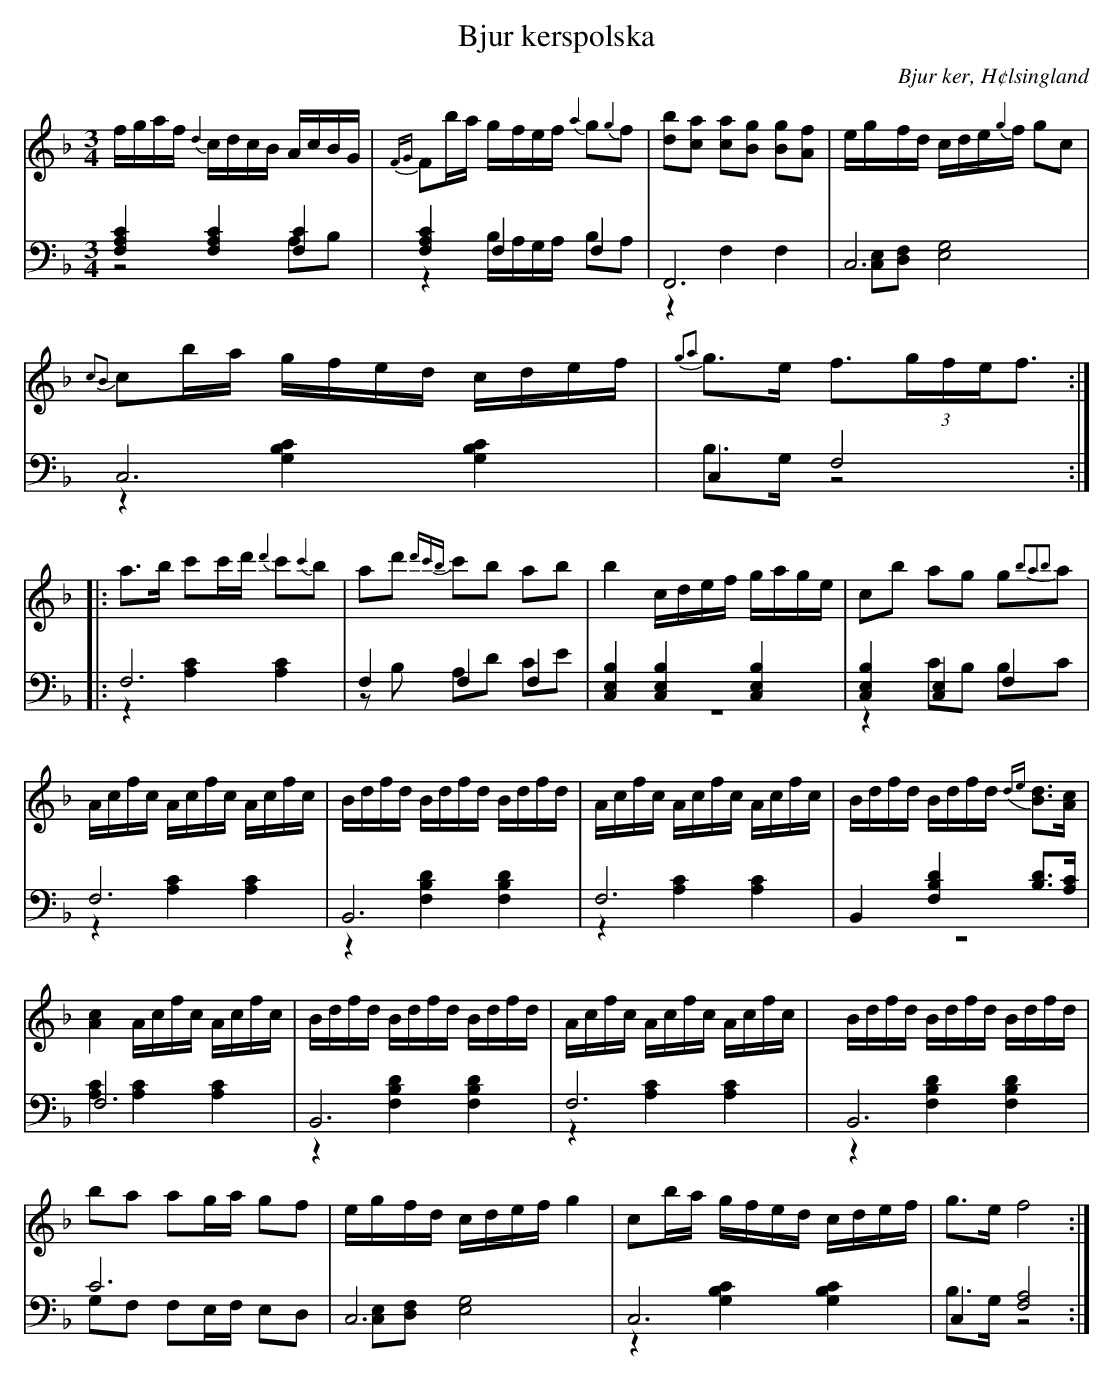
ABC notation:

X:1
T: Bjur kerspolska
O: Bjur ker, H¢lsingland
M: 3/4
L: 1/16
K: F
V:1
V:2
V:3 merge
V:1
fgaf {d2}cdcB AcBG|{FG}F2ba gfef {a2}g2{g2}f2|[d2b2][c2a2] [c2a2][B2g2] [B2g2][A2f2] |egfd cde{g2}f g2c2|
{c2B2}c2ba gfed cdef|{g2a2}g2>e2 f3(3gfef3:|
|:a2>b2 c'2c'd' {d'2}c'2{c'2}b2|a2d'2 {d'c'b}c'2b2 a2b2|b4 cdef gage|c2b2 a2g2 g2{b2a2b2}a2|
Acfc Acfc Acfc|Bdfd Bdfd Bdfd|Acfc Acfc Acfc|Bdfd Bdfd {de}[B2d2]>[A2c2]|
[A4c4] Acfc Acfc|Bdfd Bdfd Bdfd|Acfc Acfc Acfc|Bdfd Bdfd Bdfd|
b2a2 a2ga g2f2|egfd cdef g4|c2ba gfed cdef|g2>e2 f8:|
V:2 clef=bass
[F,4A,4C4] [F,4A,4C4] [F,4C4]|[F,4A,4C4] F,4 F,4|F,,12|C,12|
C,12|C,4 F,8:|
|:F,12|F,4 F,4 F,4|[C,4E,4B,4] [C,4E,4B,4] [C,4E,4B,4]|[C,4E,4B,4] [C,4E,4] F,4|
F,12|B,,12|F,12|B,,4 [F,4B,4D4] [B,2D2]>[A,2C2]|
F,12|B,,12|F,12|B,,12|
C12|C,12|C,12|C,4 [F,8A,8]:|
V:3 clef=bass
z8 A,2B,2|z4 B,A,G,A, B,2A,2|z4 F,4 F,4|[C,2E,2][D,2F,2] [E,8G,8]|
z4 [G,4B,4C4] [G,4B,4C4]|B,2>G,2 z8:|
|:z4 [A,4C4] [A,4C4]|z2B,2 A,2D2 C2E2|z12|z4 C2B,2 B,2C2|
z4 [A,4C4] [A,4C4]|z4 [F,4B,4D4] [F,4B,4D4]|z4 [A,4C4] [A,4C4]|z12|
[A,4C4] [A,4C4] [A,4C4]|z4 [F,4B,4D4] [F,4B,4D4]|z4 [A,4C4] [A,4C4]|
|z4 [F,4B,4D4] [F,4B,4D4]|G,2F,2 F,2E,F, E,2D,2|[C,2E,2][D,2F,2] [E,8G,8]|z4 [G,4B,4C4] [G,4B,4C4]|B,2>G,2 z8:|
